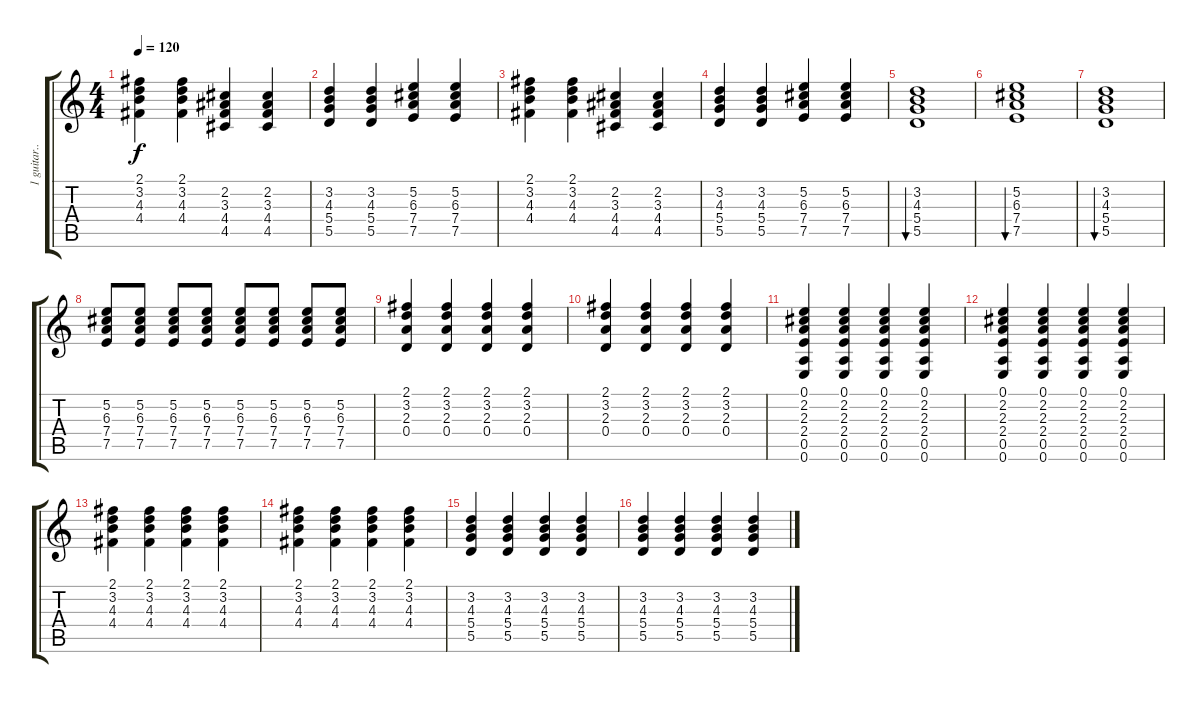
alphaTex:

\track ("1 guitar... jerome" "1 guitar..") {instrument acousticguitarsteel}
\staff {score tabs}
\tuning (E4 B3 G3 D3 A2 E2) {hide}
\ts (4 4)
\tempo 120
\clef g2
\ks c
(2.1 3.2 4.3 4.4).4{dy f} (2.1 3.2 4.3 4.4).4 (2.2 3.3 4.4 4.5).4 (2.2 3.3 4.4 4.5).4 |
(3.2 4.3 5.4 5.5).4 (3.2 4.3 5.4 5.5).4 (5.2 6.3 7.4 7.5).4 (5.2 6.3 7.4 7.5).4 |
(2.1 3.2 4.3 4.4).4 (2.1 3.2 4.3 4.4).4 (2.2 3.3 4.4 4.5).4 (2.2 3.3 4.4 4.5).4 |
(3.2 4.3 5.4 5.5).4 (3.2 4.3 5.4 5.5).4 (5.2 6.3 7.4 7.5).4 (5.2 6.3 7.4 7.5).4 |
(3.2 4.3 5.4 5.5).1{bu 120} |
(5.2 6.3 7.4 7.5).1{bu 120} |
(3.2 4.3 5.4 5.5).1{bu 120} |
(5.2 6.3 7.4 7.5).8 (5.2 6.3 7.4 7.5).8 (5.2 6.3 7.4 7.5).8 (5.2 6.3 7.4 7.5).8 (5.2 6.3 7.4 7.5).8 (5.2 6.3 7.4 7.5).8 (5.2 6.3 7.4 7.5).8 (5.2 6.3 7.4 7.5).8 |
(2.1 3.2 2.3 0.4).4 (2.1 3.2 2.3 0.4).4 (2.1 3.2 2.3 0.4).4 (2.1 3.2 2.3 0.4).4 |
(2.1 3.2 2.3 0.4).4 (2.1 3.2 2.3 0.4).4 (2.1 3.2 2.3 0.4).4 (2.1 3.2 2.3 0.4).4 |
(0.1 2.2 2.3 2.4 0.5 0.6).4 (0.1 2.2 2.3 2.4 0.5 0.6).4 (0.1 2.2 2.3 2.4 0.5 0.6).4 (0.1 2.2 2.3 2.4 0.5 0.6).4 |
(0.1 2.2 2.3 2.4 0.5 0.6).4 (0.1 2.2 2.3 2.4 0.5 0.6).4 (0.1 2.2 2.3 2.4 0.5 0.6).4 (0.1 2.2 2.3 2.4 0.5 0.6).4 |
(2.1 3.2 4.3 4.4).4 (2.1 3.2 4.3 4.4).4 (2.1 3.2 4.3 4.4).4 (2.1 3.2 4.3 4.4).4 |
(2.1 3.2 4.3 4.4).4 (2.1 3.2 4.3 4.4).4 (2.1 3.2 4.3 4.4).4 (2.1 3.2 4.3 4.4).4 |
(3.2 4.3 5.4 5.5).4 (3.2 4.3 5.4 5.5).4 (3.2 4.3 5.4 5.5).4 (3.2 4.3 5.4 5.5).4 |
(3.2 4.3 5.4 5.5).4 (3.2 4.3 5.4 5.5).4 (3.2 4.3 5.4 5.5).4 (3.2 4.3 5.4 5.5).4
